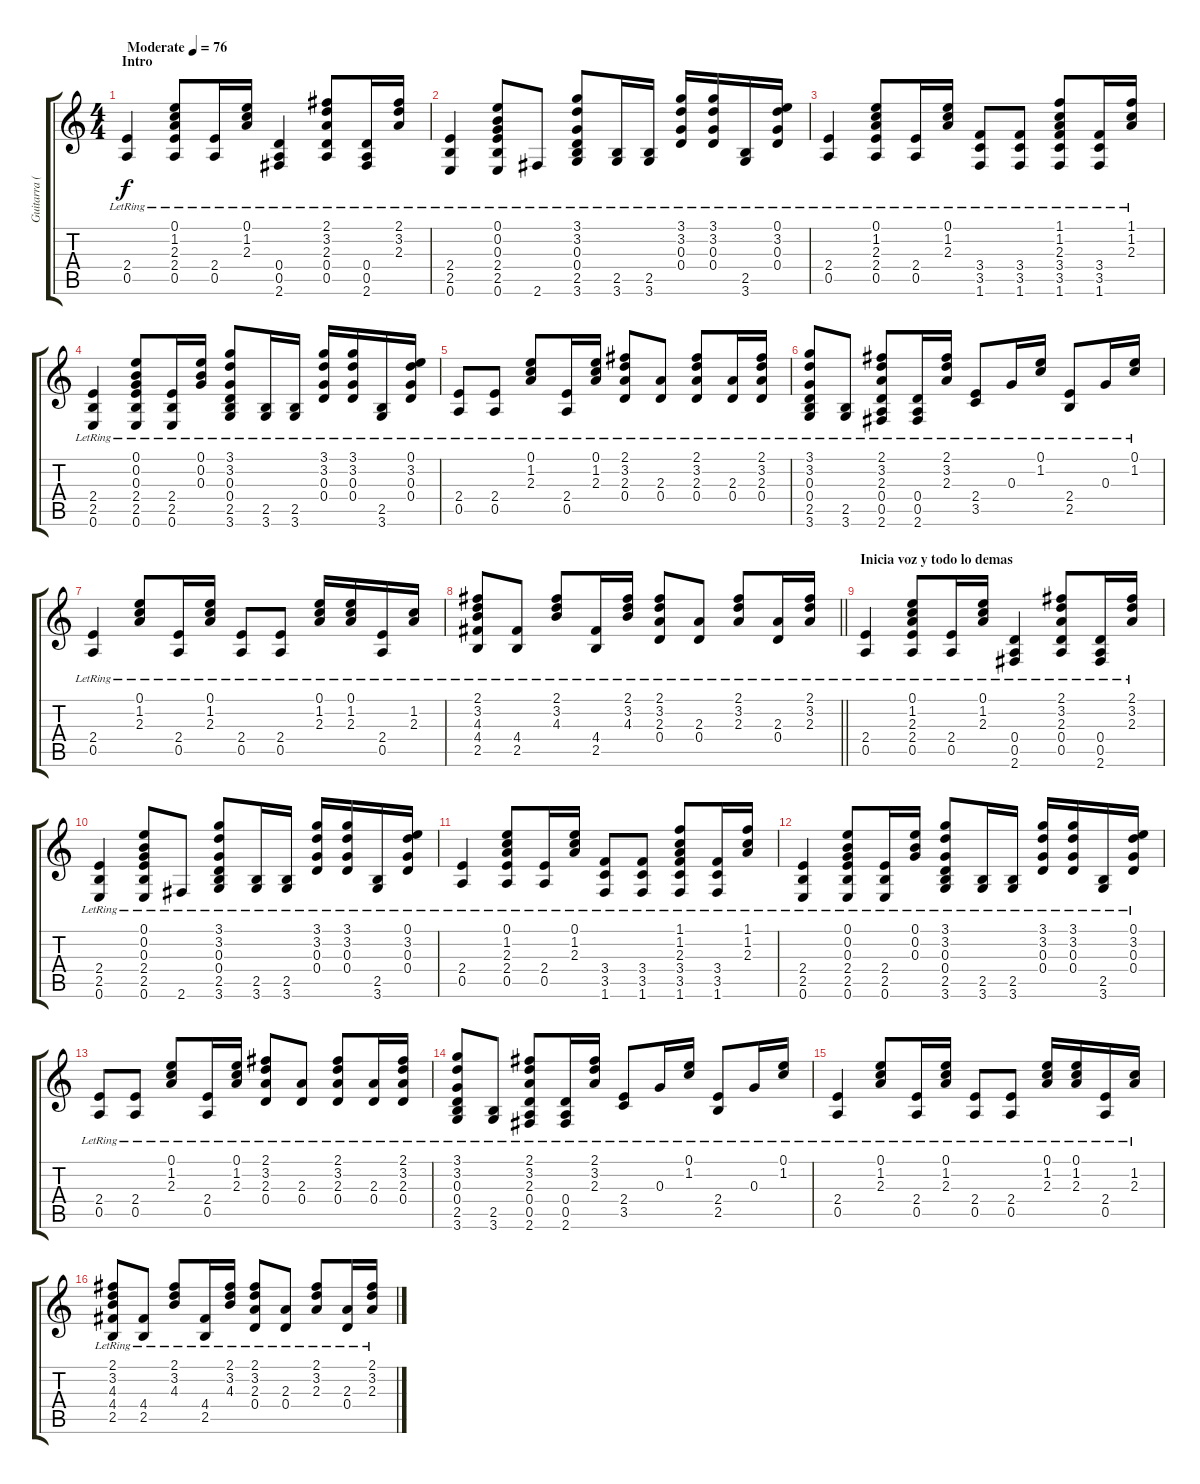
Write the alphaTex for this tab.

\track ("Guitarra (Thom Yorke)" "Guitarra (") {instrument acousticguitarsteel}
\staff {score tabs}
\tuning (E4 B3 G3 D3 A2 E2) {hide}
\ts (4 4)
\section ("" "Intro")
\tempo (76 "Moderate")
\clef g2
\ks c
(2.4{lr} 0.5{lr}).4{dy f instrument acousticguitarsteel} (0.1{lr} 1.2{lr} 2.3{lr} 2.4{lr} 0.5{lr}).8 (2.4{lr} 0.5{lr}).16 (0.1{lr} 1.2{lr} 2.3{lr}).16 (0.4{lr} 0.5{lr} 2.6{lr}).4 (2.1{lr} 3.2{lr} 2.3{lr} 0.4{lr} 0.5{lr}).8 (0.4 0.5 2.6{lr}).16 (2.1{lr} 3.2{lr} 2.3{lr}).16 |
(2.4{lr} 2.5{lr} 0.6{lr}).4 (0.1{lr} 0.2{lr} 0.3{lr} 2.4{lr} 2.5{lr} 0.6{lr}).8 2.6{lr}.8 (3.1{lr} 3.2{lr} 0.3{lr} 0.4{lr} 2.5{lr} 3.6{lr}).8 (2.5{lr} 3.6{lr}).16 (2.5{lr} 3.6{lr}).16 (3.1{lr} 3.2{lr} 0.3{lr} 0.4{lr}).16 (3.1{lr} 3.2{lr} 0.3{lr} 0.4{lr}).16 (2.5{lr} 3.6{lr}).16 (0.1 3.2{lr} 0.3{lr} 0.4{lr}).16 |
(2.4{lr} 0.5{lr}).4 (0.1{lr} 1.2{lr} 2.3{lr} 2.4{lr} 0.5{lr}).8 (2.4{lr} 0.5{lr}).16 (0.1{lr} 1.2{lr} 2.3{lr}).16 (3.4{lr} 3.5{lr} 1.6{lr}).8 (3.4{lr} 3.5{lr} 1.6{lr}).8 (1.1{lr} 1.2{lr} 2.3{lr} 3.4{lr} 3.5{lr} 1.6{lr}).8 (3.4{lr} 3.5{lr} 1.6{lr}).16 (1.1{lr} 1.2{lr} 2.3{lr}).16 |
(2.4{lr} 2.5{lr} 0.6{lr}).4 (0.1{lr} 0.2{lr} 0.3{lr} 2.4{lr} 2.5{lr} 0.6{lr}).8 (2.4 2.5 0.6{lr}).16 (0.1 0.2{lr} 0.3).16 (3.1{lr} 3.2{lr} 0.3{lr} 0.4{lr} 2.5{lr} 3.6{lr}).8 (2.5{lr} 3.6{lr}).16 (2.5{lr} 3.6{lr}).16 (3.1{lr} 3.2{lr} 0.3{lr} 0.4{lr}).16 (3.1{lr} 3.2{lr} 0.3{lr} 0.4{lr}).16 (2.5{lr} 3.6{lr}).16 (0.1 3.2{lr} 0.3 0.4).16 |
(2.4{lr} 0.5{lr}).8 (2.4{lr} 0.5{lr}).8 (0.1{lr} 1.2{lr} 2.3{lr}).8 (2.4{lr} 0.5{lr}).16 (0.1{lr} 1.2{lr} 2.3{lr}).16 (2.1{lr} 3.2{lr} 2.3{lr} 0.4{lr}).8 (2.3{lr} 0.4{lr}).8 (2.1{lr} 3.2{lr} 2.3{lr} 0.4{lr}).8 (2.3{lr} 0.4{lr}).16 (2.1{lr} 3.2{lr} 2.3{lr} 0.4{lr}).16 |
(3.1{lr} 3.2{lr} 0.3{lr} 0.4{lr} 2.5{lr} 3.6{lr}).8 (2.5{lr} 3.6{lr}).8 (2.1{lr} 3.2{lr} 2.3{lr} 0.4{lr} 0.5{lr} 2.6{lr}).8 (0.4{lr} 0.5{lr} 2.6{lr}).16 (2.1{lr} 3.2{lr} 2.3{lr}).16 (2.4{lr} 3.5{lr}).8 0.3{lr}.16 (0.1{lr} 1.2{lr}).16 (2.4{lr} 2.5{lr}).8 0.3{lr}.16 (0.1{lr} 1.2{lr}).16 |
(2.4{lr} 0.5{lr}).4 (0.1{lr} 1.2{lr} 2.3{lr}).8 (2.4{lr} 0.5{lr}).16 (0.1{lr} 1.2{lr} 2.3{lr}).16 (2.4{lr} 0.5{lr}).8 (2.4{lr} 0.5{lr}).8 (0.1{lr} 1.2{lr} 2.3{lr}).16 (0.1{lr} 1.2{lr} 2.3{lr}).16 (2.4{lr} 0.5{lr}).16 (1.2{lr} 2.3{lr}).16 |
\barLineRight lightlight
(2.1{lr} 3.2{lr} 4.3{lr} 4.4{lr} 2.5{lr}).8 (4.4{lr} 2.5{lr}).8 (2.1{lr} 3.2{lr} 4.3{lr}).8 (4.4{lr} 2.5{lr}).16 (2.1{lr} 3.2{lr} 4.3{lr}).16 (2.1{lr} 3.2{lr} 2.3{lr} 0.4{lr}).8 (2.3{lr} 0.4{lr}).8 (2.1{lr} 3.2{lr} 2.3{lr}).8 (2.3{lr} 0.4{lr}).16 (2.1{lr} 3.2{lr} 2.3{lr}).16 |
\section ("" "Inicia voz y todo lo demas")
(2.4{lr} 0.5{lr}).4 (0.1{lr} 1.2{lr} 2.3{lr} 2.4{lr} 0.5{lr}).8 (2.4{lr} 0.5{lr}).16 (0.1{lr} 1.2{lr} 2.3{lr}).16 (0.4{lr} 0.5{lr} 2.6{lr}).4 (2.1{lr} 3.2{lr} 2.3{lr} 0.4{lr} 0.5{lr}).8 (0.4 0.5 2.6{lr}).16 (2.1{lr} 3.2{lr} 2.3{lr}).16 |
(2.4{lr} 2.5{lr} 0.6{lr}).4 (0.1{lr} 0.2{lr} 0.3{lr} 2.4{lr} 2.5{lr} 0.6{lr}).8 2.6{lr}.8 (3.1{lr} 3.2{lr} 0.3{lr} 0.4{lr} 2.5{lr} 3.6{lr}).8 (2.5{lr} 3.6{lr}).16 (2.5{lr} 3.6{lr}).16 (3.1{lr} 3.2{lr} 0.3{lr} 0.4{lr}).16 (3.1{lr} 3.2{lr} 0.3{lr} 0.4{lr}).16 (2.5{lr} 3.6{lr}).16 (0.1 3.2{lr} 0.3{lr} 0.4{lr}).16 |
(2.4{lr} 0.5{lr}).4 (0.1{lr} 1.2{lr} 2.3{lr} 2.4{lr} 0.5{lr}).8 (2.4{lr} 0.5{lr}).16 (0.1{lr} 1.2{lr} 2.3{lr}).16 (3.4{lr} 3.5{lr} 1.6{lr}).8 (3.4{lr} 3.5{lr} 1.6{lr}).8 (1.1{lr} 1.2{lr} 2.3{lr} 3.4{lr} 3.5{lr} 1.6{lr}).8 (3.4{lr} 3.5{lr} 1.6{lr}).16 (1.1{lr} 1.2{lr} 2.3{lr}).16 |
(2.4{lr} 2.5{lr} 0.6{lr}).4 (0.1{lr} 0.2{lr} 0.3{lr} 2.4{lr} 2.5{lr} 0.6{lr}).8 (2.4 2.5 0.6{lr}).16 (0.1 0.2{lr} 0.3).16 (3.1{lr} 3.2{lr} 0.3{lr} 0.4{lr} 2.5{lr} 3.6{lr}).8 (2.5{lr} 3.6{lr}).16 (2.5{lr} 3.6{lr}).16 (3.1{lr} 3.2{lr} 0.3{lr} 0.4{lr}).16 (3.1{lr} 3.2{lr} 0.3{lr} 0.4{lr}).16 (2.5{lr} 3.6{lr}).16 (0.1 3.2{lr} 0.3 0.4).16 |
(2.4{lr} 0.5{lr}).8 (2.4{lr} 0.5{lr}).8 (0.1{lr} 1.2{lr} 2.3{lr}).8 (2.4{lr} 0.5{lr}).16 (0.1{lr} 1.2{lr} 2.3{lr}).16 (2.1{lr} 3.2{lr} 2.3{lr} 0.4{lr}).8 (2.3{lr} 0.4{lr}).8 (2.1{lr} 3.2{lr} 2.3{lr} 0.4{lr}).8 (2.3{lr} 0.4{lr}).16 (2.1{lr} 3.2{lr} 2.3{lr} 0.4{lr}).16 |
(3.1{lr} 3.2{lr} 0.3{lr} 0.4{lr} 2.5{lr} 3.6{lr}).8 (2.5{lr} 3.6{lr}).8 (2.1{lr} 3.2{lr} 2.3{lr} 0.4{lr} 0.5{lr} 2.6{lr}).8 (0.4{lr} 0.5{lr} 2.6{lr}).16 (2.1{lr} 3.2{lr} 2.3{lr}).16 (2.4{lr} 3.5{lr}).8 0.3{lr}.16 (0.1{lr} 1.2{lr}).16 (2.4{lr} 2.5{lr}).8 0.3{lr}.16 (0.1{lr} 1.2{lr}).16 |
(2.4{lr} 0.5{lr}).4 (0.1{lr} 1.2{lr} 2.3{lr}).8 (2.4{lr} 0.5{lr}).16 (0.1{lr} 1.2{lr} 2.3{lr}).16 (2.4{lr} 0.5{lr}).8 (2.4{lr} 0.5{lr}).8 (0.1{lr} 1.2{lr} 2.3{lr}).16 (0.1{lr} 1.2{lr} 2.3{lr}).16 (2.4{lr} 0.5{lr}).16 (1.2{lr} 2.3{lr}).16 |
(2.1{lr} 3.2{lr} 4.3{lr} 4.4{lr} 2.5{lr}).8 (4.4{lr} 2.5{lr}).8 (2.1{lr} 3.2{lr} 4.3{lr}).8 (4.4{lr} 2.5{lr}).16 (2.1{lr} 3.2{lr} 4.3{lr}).16 (2.1{lr} 3.2{lr} 2.3{lr} 0.4{lr}).8 (2.3{lr} 0.4{lr}).8 (2.1{lr} 3.2{lr} 2.3{lr}).8 (2.3{lr} 0.4{lr}).16 (2.1{lr} 3.2{lr} 2.3{lr}).16
